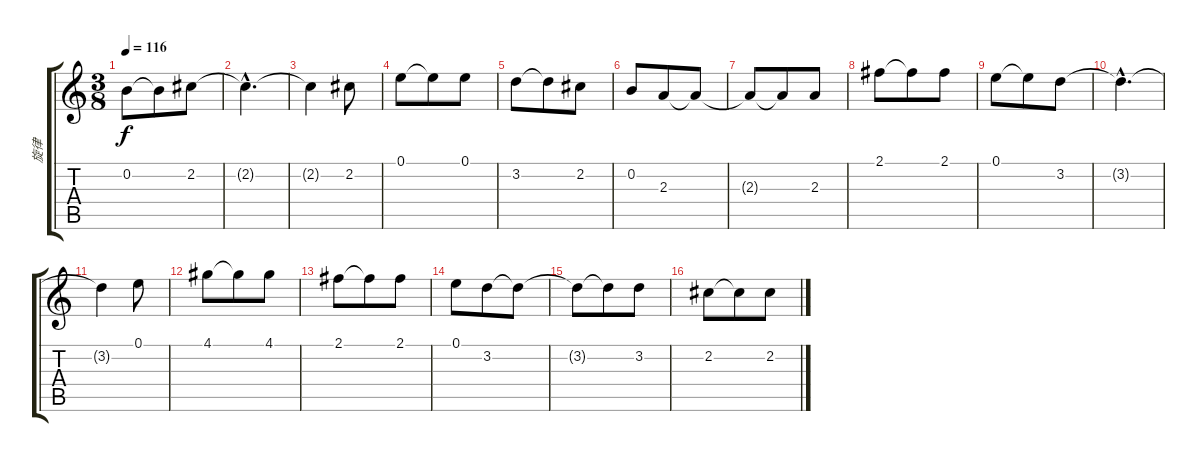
\track ("旋律" "旋律") {instrument acousticguitarnylon}
\staff {score tabs}
\tuning (E4 B3 G3 D3 A2 E2) {hide}
\ts (3 8)
\tempo 116
\clef g2
\ks c
0.2.8{dy f} 0.2{t}.8 2.2.8 |
2.2{hac t}.4{d} |
2.2{t}.4 2.2.8 |
0.1.8 0.1{t}.8 0.1.8 |
3.2.8 3.2{t}.8 2.2.8 |
0.2.8 2.3.8 2.3{t}.8 |
2.3{t}.8 2.3{t}.8 2.3.8 |
2.1.8 2.1{t}.8 2.1.8 |
0.1.8 0.1{t}.8 3.2.8 |
3.2{hac t}.4{d} |
3.2{t}.4 0.1.8 |
4.1.8 4.1{t}.8 4.1.8 |
2.1.8 2.1{t}.8 2.1.8 |
0.1.8 3.2.8 3.2{t}.8 |
3.2{t}.8 3.2{t}.8 3.2.8 |
2.2.8 2.2{t}.8 2.2.8
